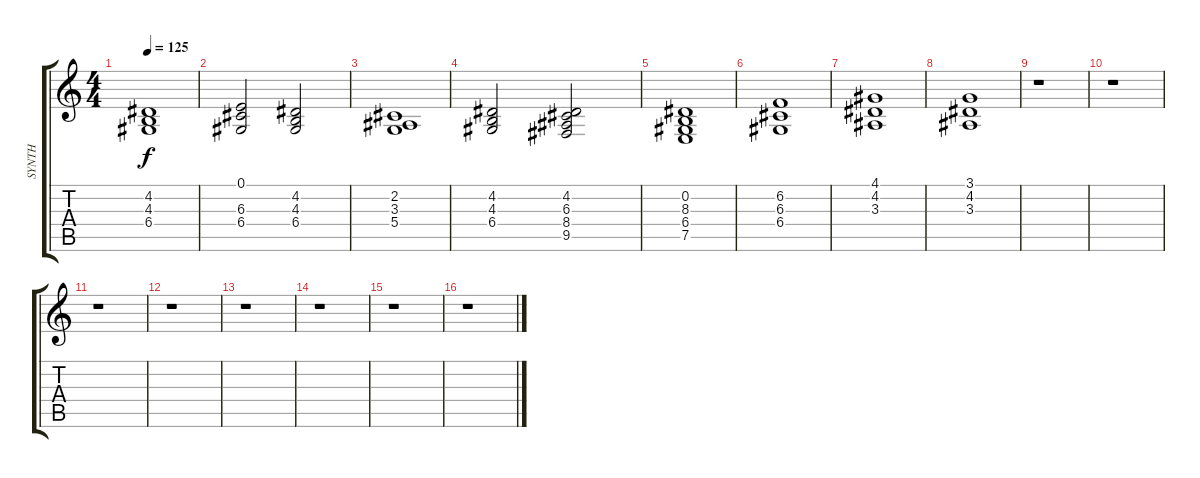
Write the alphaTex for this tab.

\track ("SYNTH" "SYNTH") {instrument synthvoice}
\staff {score tabs}
\tuning (E4 B3 G3 D3 A2 E2) {hide}
\ts (4 4)
\tempo 125
\clef g2
\ks c
(4.2 4.3 6.4).1{dy f} |
(0.1 6.3 6.4).2 (4.2 4.3 6.4).2 |
(2.2 3.3 5.4).1 |
(4.2 4.3 6.4).2 (4.2 6.3 8.4 9.5).2 |
(0.2 8.3 6.4 7.5).1 |
(6.2 6.3 6.4).1 |
(4.1 4.2 3.3).1 |
(3.1 4.2 3.3).1 |
r.1 |
r.1 |
r.1 |
r.1 |
r.1 |
r.1 |
r.1 |
r.1
